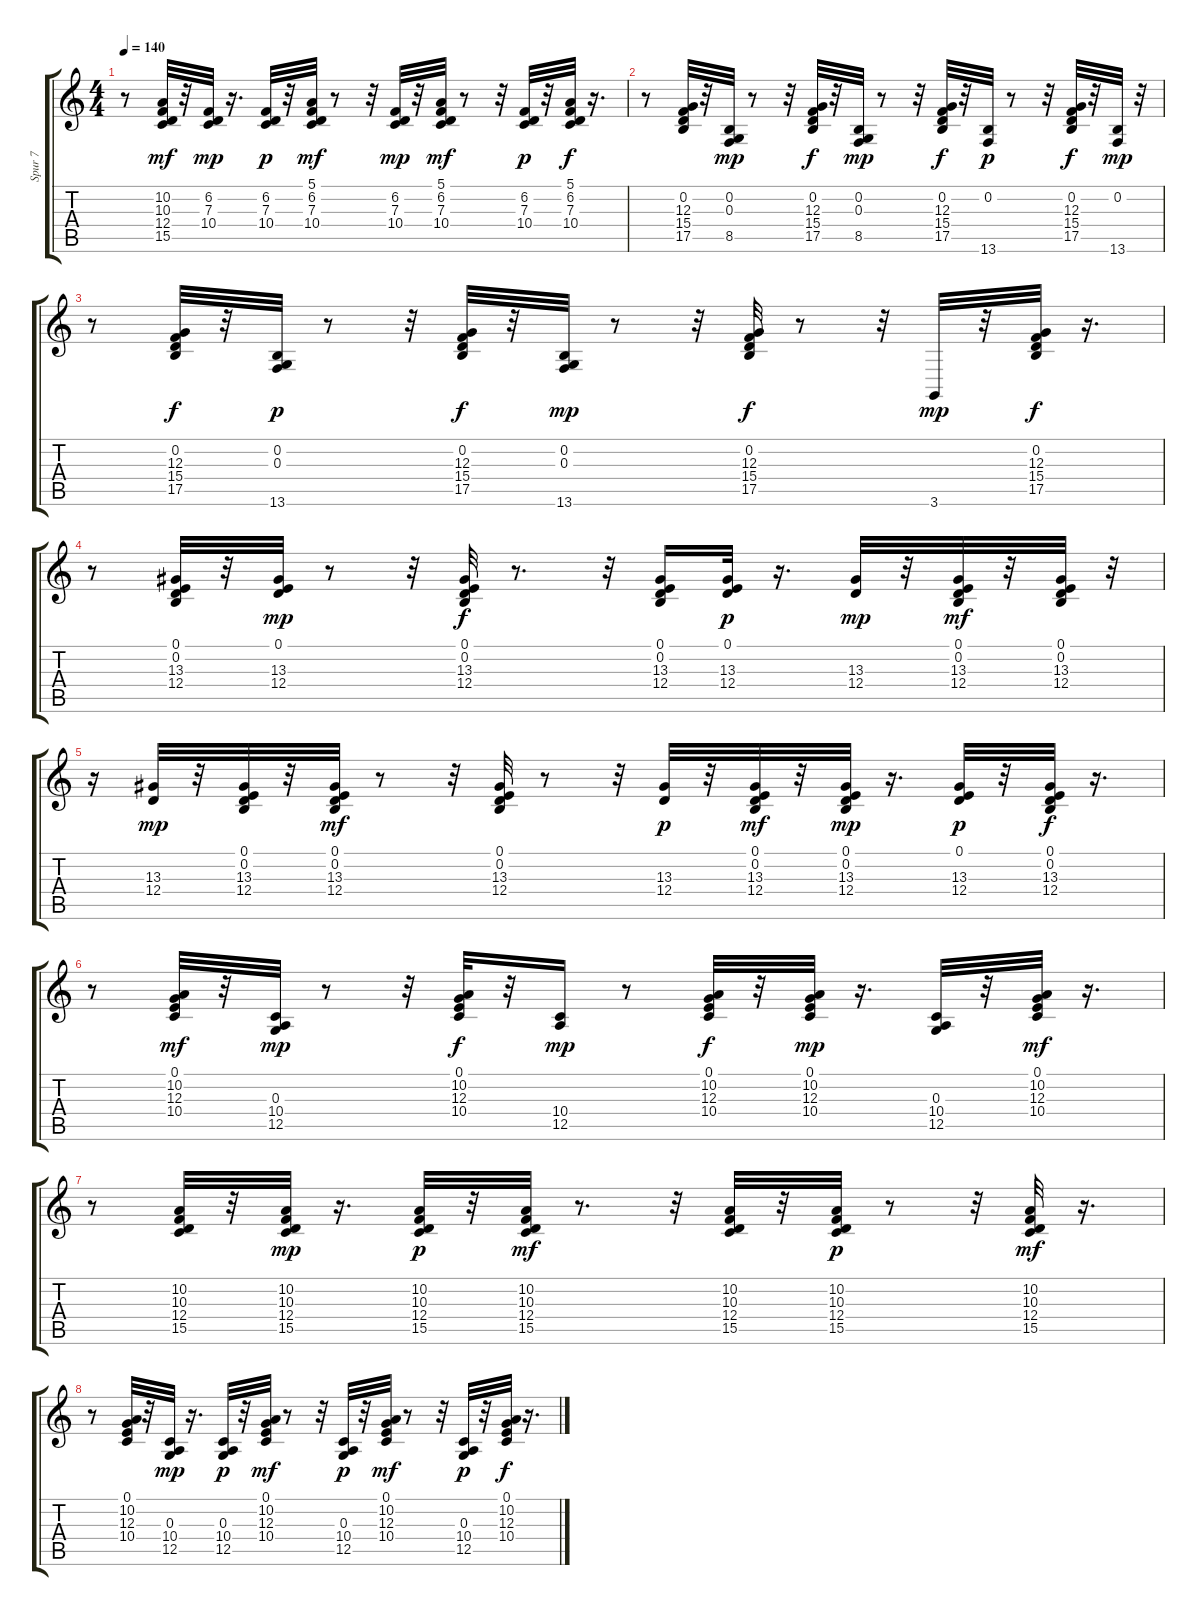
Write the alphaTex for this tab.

\track ("Spur 7" "Spur 7") {instrument harpsichord}
\staff {score tabs}
\tuning (E4 B3 G3 D3 A2 E2) {hide}
\ts (4 4)
\tempo 140
\clef g2
\ks c
r.8{dy f} (10.2 10.3 12.4 15.5).32{dy mf} r.32 (6.2 7.3 10.4).32{dy mp} r.16{d} (6.2 7.3 10.4).32{dy p} r.32 (5.1 6.2 7.3 10.4).32{dy mf} r.8 r.32 (6.2 7.3 10.4).32{dy mp} r.32 (5.1 6.2 7.3 10.4).32{dy mf} r.8 r.32 (6.2 7.3 10.4).32{dy p} r.32 (5.1 6.2 7.3 10.4).32{dy f} r.16{d} |
r.8 (0.2 12.3 15.4 17.5).32 r.32 (0.2 0.3 8.5).32{dy mp} r.8 r.32 (0.2 12.3 15.4 17.5).32{dy f} r.32 (0.2 0.3 8.5).32{dy mp} r.8 r.32 (0.2 12.3 15.4 17.5).32{dy f} r.32 (0.2 13.6).32{dy p} r.8 r.32 (0.2 12.3 15.4 17.5).32{dy f} r.32 (0.2 13.6).32{dy mp} r.32 |
r.8 (0.2 12.3 15.4 17.5).32{dy f} r.32 (0.2 0.3 13.6).32{dy p} r.8 r.32 (0.2 12.3 15.4 17.5).32{dy f} r.32 (0.2 0.3 13.6).32{dy mp} r.8 r.32 (0.2 12.3 15.4 17.5).32{dy f} r.8 r.32 3.6.32{dy mp} r.32 (0.2 12.3 15.4 17.5).32{dy f} r.16{d} |
r.8 (0.1 0.2 13.3 12.4).32 r.32 (0.1 13.3 12.4).32{dy mp} r.8 r.32 (0.1 0.2 13.3 12.4).32{dy f} r.8{d} r.32 (0.1 0.2 13.3 12.4).16 (0.1 13.3 12.4).32{dy p} r.16{d} (13.3 12.4).32{dy mp} r.32 (0.1 0.2 13.3 12.4).32{dy mf} r.32 (0.1 0.2 13.3 12.4).32 r.32 |
r.16 (13.3 12.4).32{dy mp} r.32 (0.1 0.2 13.3 12.4).32 r.32 (0.1 0.2 13.3 12.4).32{dy mf} r.8 r.32 (0.1 0.2 13.3 12.4).32 r.8 r.32 (13.3 12.4).32{dy p} r.32 (0.1 0.2 13.3 12.4).32{dy mf} r.32 (0.1 0.2 13.3 12.4).32{dy mp} r.16{d} (0.1 13.3 12.4).32{dy p} r.32 (0.1 0.2 13.3 12.4).32{dy f} r.16{d} |
r.8 (0.1 10.2 12.3 10.4).32{dy mf} r.32 (0.3 10.4 12.5).32{dy mp} r.8 r.32 (0.1 10.2 12.3 10.4).32{dy f} r.32 (10.4 12.5).16{dy mp} r.8 (0.1 10.2 12.3 10.4).32{dy f} r.32 (0.1 10.2 12.3 10.4).32{dy mp} r.16{d} (0.3 10.4 12.5).32 r.32 (0.1 10.2 12.3 10.4).32{dy mf} r.16{d} |
r.8 (10.2 10.3 12.4 15.5).32 r.32 (10.2 10.3 12.4 15.5).32{dy mp} r.16{d} (10.2 10.3 12.4 15.5).32{dy p} r.32 (10.2 10.3 12.4 15.5).32{dy mf} r.8{d} r.32 (10.2 10.3 12.4 15.5).32 r.32 (10.2 10.3 12.4 15.5).32{dy p} r.8 r.32 (10.2 10.3 12.4 15.5).32{dy mf} r.16{d} |
r.8 (0.1 10.2 12.3 10.4).32 r.32 (0.3 10.4 12.5).32{dy mp} r.16{d} (0.3 10.4 12.5).32{dy p} r.32 (0.1 10.2 12.3 10.4).32{dy mf} r.8 r.32 (0.3 10.4 12.5).32{dy p} r.32 (0.1 10.2 12.3 10.4).32{dy mf} r.8 r.32 (0.3 10.4 12.5).32{dy p} r.32 (0.1 10.2 12.3 10.4).32{dy f} r.16{d}
